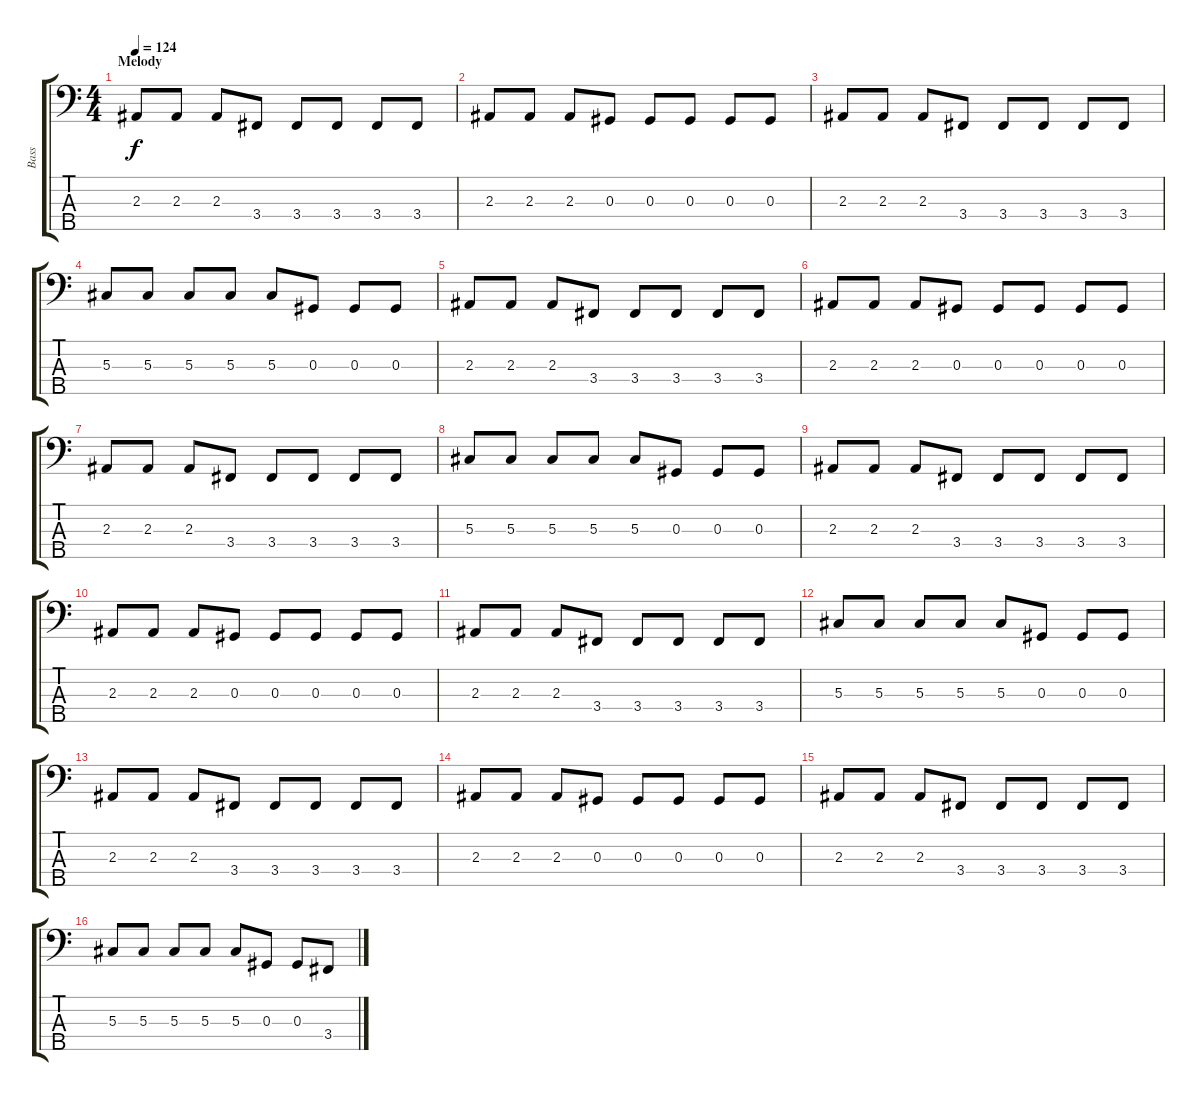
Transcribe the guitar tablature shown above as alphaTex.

\track ("Bass" "Bass") {instrument electricbasspick}
\staff {score tabs}
\tuning (Gb2 Db2 Ab1 Eb1 Bb0) {hide}
\ts (4 4)
\section ("" "Melody")
\tempo 124
\clef f4
\ks c
2.3.8{dy f} 2.3.8 2.3.8 3.4.8 3.4.8 3.4.8 3.4.8 3.4.8 |
2.3.8 2.3.8 2.3.8 0.3.8 0.3.8 0.3.8 0.3.8 0.3.8 |
2.3.8 2.3.8 2.3.8 3.4.8 3.4.8 3.4.8 3.4.8 3.4.8 |
5.3.8 5.3.8 5.3.8 5.3.8 5.3.8 0.3.8 0.3.8 0.3.8 |
2.3.8 2.3.8 2.3.8 3.4.8 3.4.8 3.4.8 3.4.8 3.4.8 |
2.3.8 2.3.8 2.3.8 0.3.8 0.3.8 0.3.8 0.3.8 0.3.8 |
2.3.8 2.3.8 2.3.8 3.4.8 3.4.8 3.4.8 3.4.8 3.4.8 |
5.3.8 5.3.8 5.3.8 5.3.8 5.3.8 0.3.8 0.3.8 0.3.8 |
2.3.8 2.3.8 2.3.8 3.4.8 3.4.8 3.4.8 3.4.8 3.4.8 |
2.3.8 2.3.8 2.3.8 0.3.8 0.3.8 0.3.8 0.3.8 0.3.8 |
2.3.8 2.3.8 2.3.8 3.4.8 3.4.8 3.4.8 3.4.8 3.4.8 |
5.3.8 5.3.8 5.3.8 5.3.8 5.3.8 0.3.8 0.3.8 0.3.8 |
2.3.8 2.3.8 2.3.8 3.4.8 3.4.8 3.4.8 3.4.8 3.4.8 |
2.3.8 2.3.8 2.3.8 0.3.8 0.3.8 0.3.8 0.3.8 0.3.8 |
2.3.8 2.3.8 2.3.8 3.4.8 3.4.8 3.4.8 3.4.8 3.4.8 |
5.3.8 5.3.8 5.3.8 5.3.8 5.3.8 0.3.8 0.3.8 3.4.8
